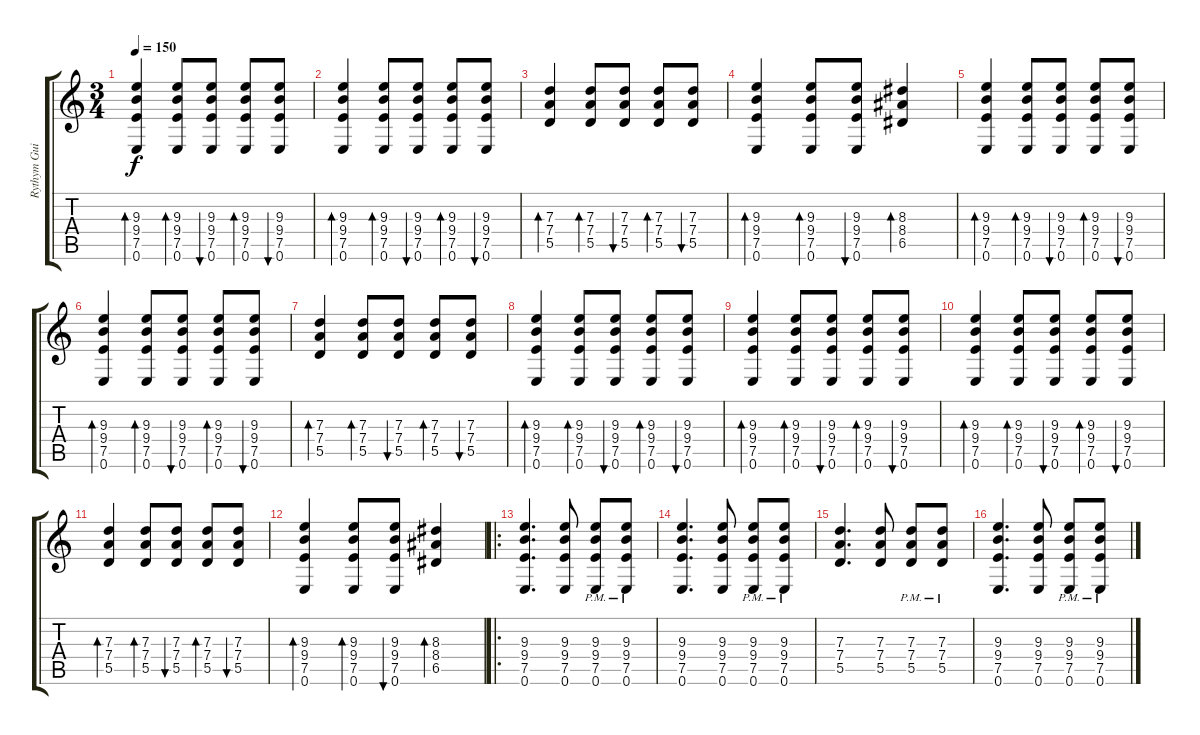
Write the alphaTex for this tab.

\track ("Rythym Guitar" "Rythym Gui") {instrument overdrivenguitar}
\staff {score tabs}
\tuning (E4 B3 G3 D3 A2 E2) {hide}
\ts (3 4)
\tempo 150
\clef g2
\ks c
(9.3 9.4 7.5 0.6).4{bd 120 dy f} (9.3 9.4 7.5 0.6).8{bd 120} (9.3 9.4 7.5 0.6).8{bu 120} (9.3 9.4 7.5 0.6).8{bd 120} (9.3 9.4 7.5 0.6).8{bu 120} |
(9.3 9.4 7.5 0.6).4{bd 120} (9.3 9.4 7.5 0.6).8{bd 120} (9.3 9.4 7.5 0.6).8{bu 120} (9.3 9.4 7.5 0.6).8{bd 120} (9.3 9.4 7.5 0.6).8{bu 120} |
(7.3 7.4 5.5).4{bd 120} (7.3 7.4 5.5).8{bd 120} (7.3 7.4 5.5).8{bu 120} (7.3 7.4 5.5).8{bd 120} (7.3 7.4 5.5).8{bu 120} |
(9.3 9.4 7.5 0.6).4{bd 120} (9.3 9.4 7.5 0.6).8{bd 120} (9.3 9.4 7.5 0.6).8{bu 120} (8.3 8.4 6.5).4{bd 120} |
(9.3 9.4 7.5 0.6).4{bd 120} (9.3 9.4 7.5 0.6).8{bd 120} (9.3 9.4 7.5 0.6).8{bu 120} (9.3 9.4 7.5 0.6).8{bd 120} (9.3 9.4 7.5 0.6).8{bu 120} |
(9.3 9.4 7.5 0.6).4{bd 120} (9.3 9.4 7.5 0.6).8{bd 120} (9.3 9.4 7.5 0.6).8{bu 120} (9.3 9.4 7.5 0.6).8{bd 120} (9.3 9.4 7.5 0.6).8{bu 120} |
(7.3 7.4 5.5).4{bd 120} (7.3 7.4 5.5).8{bd 120} (7.3 7.4 5.5).8{bu 120} (7.3 7.4 5.5).8{bd 120} (7.3 7.4 5.5).8{bu 120} |
(9.3 9.4 7.5 0.6).4{bd 120} (9.3 9.4 7.5 0.6).8{bd 120} (9.3 9.4 7.5 0.6).8{bu 120} (9.3 9.4 7.5 0.6).8{bd 120} (9.3 9.4 7.5 0.6).8{bu 120} |
(9.3 9.4 7.5 0.6).4{bd 120} (9.3 9.4 7.5 0.6).8{bd 120} (9.3 9.4 7.5 0.6).8{bu 120} (9.3 9.4 7.5 0.6).8{bd 120} (9.3 9.4 7.5 0.6).8{bu 120} |
(9.3 9.4 7.5 0.6).4{bd 120} (9.3 9.4 7.5 0.6).8{bd 120} (9.3 9.4 7.5 0.6).8{bu 120} (9.3 9.4 7.5 0.6).8{bd 120} (9.3 9.4 7.5 0.6).8{bu 120} |
(7.3 7.4 5.5).4{bd 120} (7.3 7.4 5.5).8{bd 120} (7.3 7.4 5.5).8{bu 120} (7.3 7.4 5.5).8{bd 120} (7.3 7.4 5.5).8{bu 120} |
(9.3 9.4 7.5 0.6).4{bd 120} (9.3 9.4 7.5 0.6).8{bd 120} (9.3 9.4 7.5 0.6).8{bu 120} (8.3 8.4 6.5).4{bd 120} |
\ro
(9.3 9.4 7.5 0.6).4{d} (9.3 9.4 7.5 0.6).8 (9.3{pm} 9.4{pm} 7.5{pm} 0.6{pm}).8 (9.3{pm} 9.4{pm} 7.5{pm} 0.6{pm}).8 |
(9.3 9.4 7.5 0.6).4{d} (9.3 9.4 7.5 0.6).8 (9.3{pm} 9.4{pm} 7.5{pm} 0.6{pm}).8 (9.3{pm} 9.4{pm} 7.5{pm} 0.6{pm}).8 |
(7.3 7.4 5.5).4{d} (7.3 7.4 5.5).8 (7.3{pm} 7.4{pm} 5.5{pm}).8 (7.3{pm} 7.4{pm} 5.5{pm}).8 |
(9.3 9.4 7.5 0.6).4{d} (9.3 9.4 7.5 0.6).8 (9.3{pm} 9.4{pm} 7.5{pm} 0.6{pm}).8 (9.3{pm} 9.4{pm} 7.5{pm} 0.6{pm}).8
